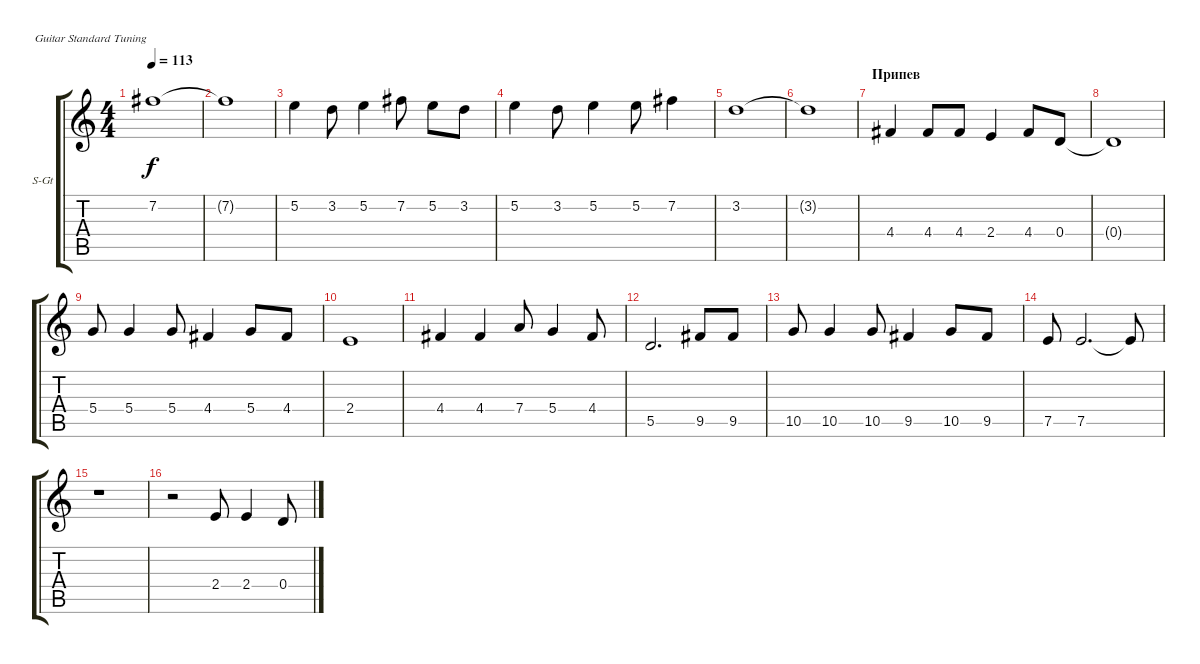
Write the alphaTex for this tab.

\defaultSystemsLayout 4
\bracketExtendMode groupsimilarinstruments
\firstSystemTrackNameOrientation horizontal
\otherSystemsTrackNameOrientation horizontal
\track ("В. Бутусов (Вокал: нижняя октава)" "S-Gt") {instrument acousticguitarsteel}
\staff {score tabs}
\tuning (E4 B3 G3 D3 A2 E2)
\ts (4 4)
\tempo 113
\clef g2
\ks c
7.2.1{dy f} |
7.2{t}.1 |
5.2.4 3.2.8 5.2.4 7.2.8 5.2.8 3.2.8 |
5.2.4 3.2.8 5.2.4 5.2.8 7.2.4 |
3.2.1 |
3.2{t}.1 |
\section ("" "Припев")
4.4.4 4.4.8 4.4.8 2.4.4 4.4.8 0.4.8 |
0.4{t}.1 |
5.4.8 5.4.4 5.4.8 4.4.4 5.4.8 4.4.8 |
2.4.1 |
4.4.4 4.4.4 7.4.8 5.4.4 4.4.8 |
5.5.2{d} 9.5.8 9.5.8 |
10.5.8 10.5.4 10.5.8 9.5.4 10.5.8 9.5.8 |
7.5.8 7.5.2{d} 7.5{t}.8 |
r.1 |
r.2 2.4.8 2.4.4 0.4.8
